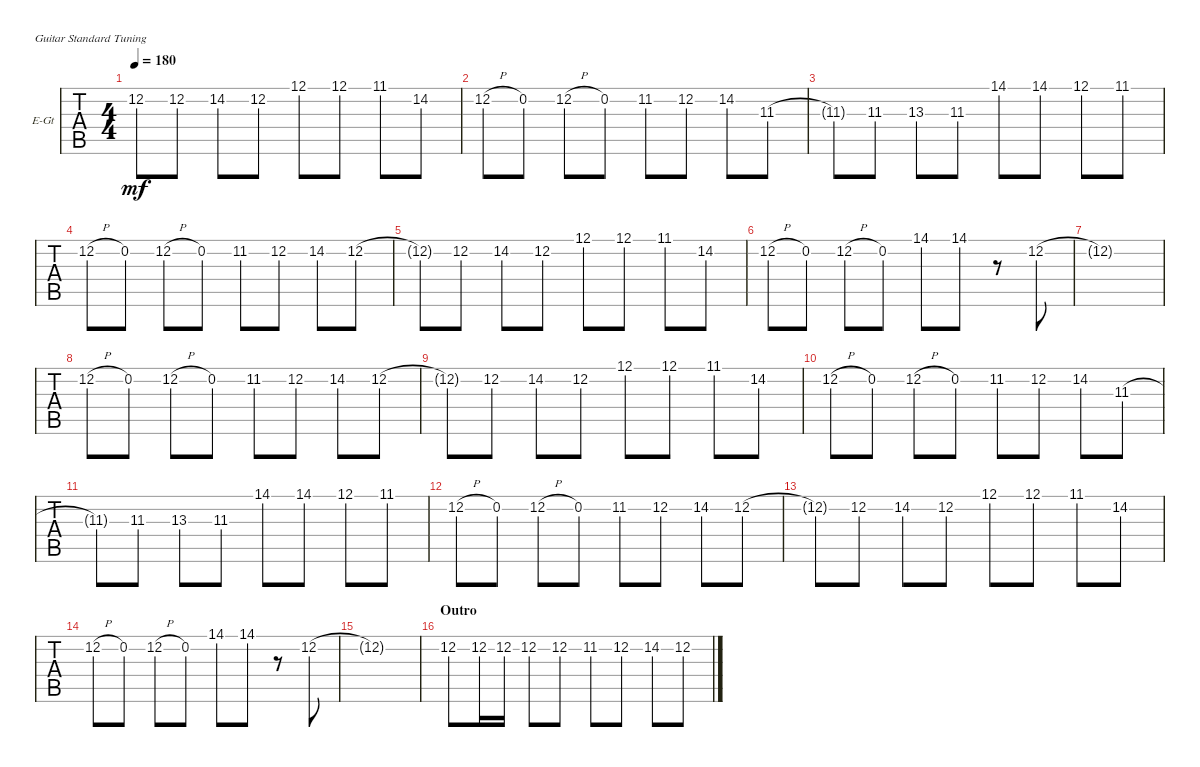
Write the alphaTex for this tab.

\defaultSystemsLayout 4
\bracketExtendMode groupsimilarinstruments
\firstSystemTrackNameOrientation horizontal
\otherSystemsTrackNameOrientation horizontal
\track ("Matthew" "E-Gt") {instrument distortionguitar}
\staff {tabs}
\tuning (E4 B3 G3 D3 A2 E2)
\ts (4 4)
\tempo 180
\clef g2
\ks c
12.2{t}.8{dy mf} 12.2.8 14.2.8 12.2.8 12.1.8 12.1.8 11.1.8 14.2.8 |
12.2{h}.8 0.2.8 12.2{h}.8 0.2.8 11.2.8 12.2.8 14.2.8 11.3.8 |
11.3{t}.8 11.3.8 13.3.8 11.3.8 14.1.8 14.1.8 12.1.8 11.1.8 |
12.2{h}.8 0.2.8 12.2{h}.8 0.2.8 11.2.8 12.2.8 14.2.8 12.2.8 |
12.2{t}.8 12.2.8 14.2.8 12.2.8 12.1.8 12.1.8 11.1.8 14.2.8 |
12.2{h}.8 0.2.8 12.2{h}.8 0.2.8 14.1.8 14.1.8 r.8 12.2.8 |
12.2{t}.1 |
12.2{h}.8 0.2.8 12.2{h}.8 0.2.8 11.2.8 12.2.8 14.2.8 12.2.8 |
12.2{t}.8 12.2.8 14.2.8 12.2.8 12.1.8 12.1.8 11.1.8 14.2.8 |
12.2{h}.8 0.2.8 12.2{h}.8 0.2.8 11.2.8 12.2.8 14.2.8 11.3.8 |
11.3{t}.8 11.3.8 13.3.8 11.3.8 14.1.8 14.1.8 12.1.8 11.1.8 |
12.2{h}.8 0.2.8 12.2{h}.8 0.2.8 11.2.8 12.2.8 14.2.8 12.2.8 |
12.2{t}.8 12.2.8 14.2.8 12.2.8 12.1.8 12.1.8 11.1.8 14.2.8 |
12.2{h}.8 0.2.8 12.2{h}.8 0.2.8 14.1.8 14.1.8 r.8 12.2.8 |
12.2{t}.1 |
\section ("" "Outro")
12.2.8 12.2.16 12.2.16 12.2.8 12.2.8 11.2.8 12.2.8 14.2.8 12.2.8
